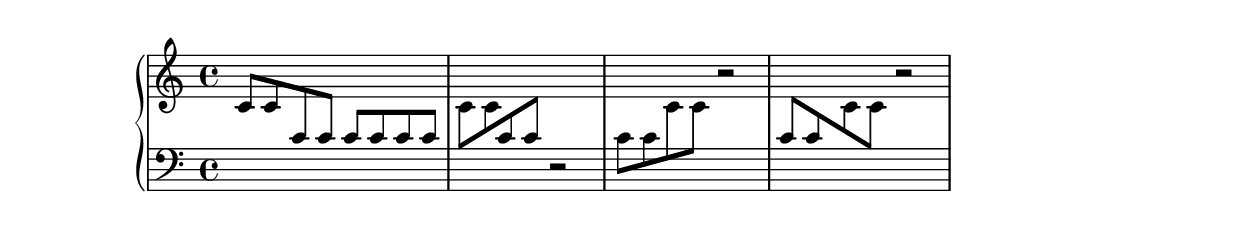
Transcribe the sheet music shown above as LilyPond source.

\score{
	\context PianoStaff <
	\context Staff=one \notes\relative c'{
		\stemUp [c8 c \translator Staff=two \stemUp c c]
		[c c c c]
		\translator Staff=one
		\stemDown [c8 c \translator Staff=two \stemUp c c]
		r2
		\stemDown [c8 c \translator Staff=one \stemDown c c]
		r2
		\translator Staff=two
		\stemUp [c8 c \translator Staff=one \stemDown c c]
		r2
	}
	\context Staff=two \notes\relative c'{
		\clef bass;
		s1
		s1
		s1
		s1
	}
	>
}

\version "1.3.96"; 
